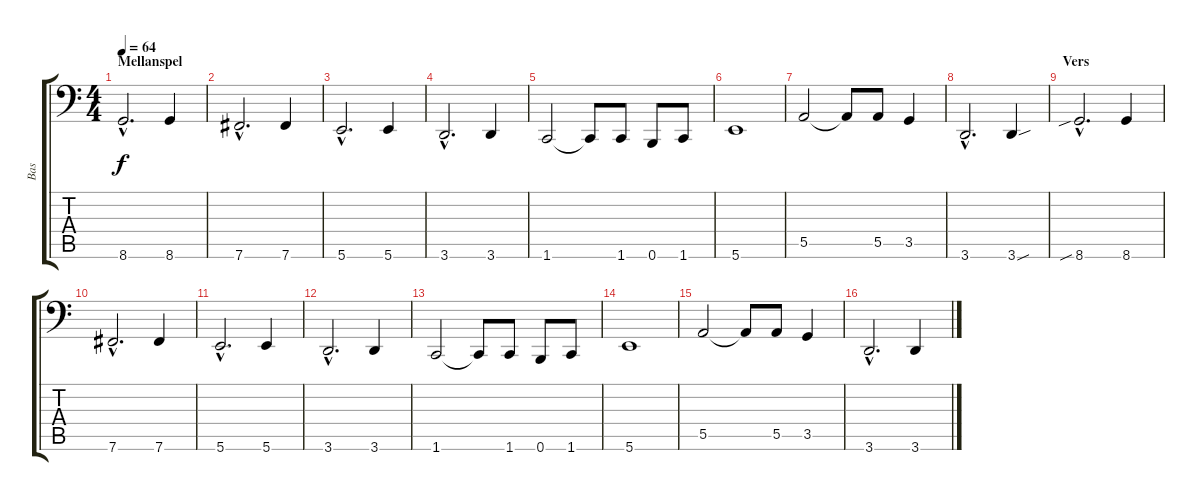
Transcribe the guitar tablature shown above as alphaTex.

\track ("Bas" "Bas") {instrument electricbassfinger}
\staff {score tabs}
\tuning (C3 G2 D2 A1 E1 B0) {hide}
\ts (4 4)
\section ("" "Mellanspel")
\tempo 64
\clef f4
\ks c
8.6{hac}.2{d dy f} 8.6.4 |
7.6{hac}.2{d} 7.6.4 |
5.6{hac}.2{d} 5.6.4 |
3.6{hac}.2{d} 3.6.4 |
1.6.2 1.6{t}.8 1.6.8 0.6.8 1.6.8 |
5.6.1 |
5.5.2 5.5{t}.8 5.5.8 3.5.4 |
3.6{hac}.2{d} 3.6{sou}.4 |
\section ("" "Vers")
8.6{sib hac}.2{d} 8.6.4 |
7.6{hac}.2{d} 7.6.4 |
5.6{hac}.2{d} 5.6.4 |
3.6{hac}.2{d} 3.6.4 |
1.6.2 1.6{t}.8 1.6.8 0.6.8 1.6.8 |
5.6.1 |
5.5.2 5.5{t}.8 5.5.8 3.5.4 |
3.6{hac}.2{d} 3.6.4
